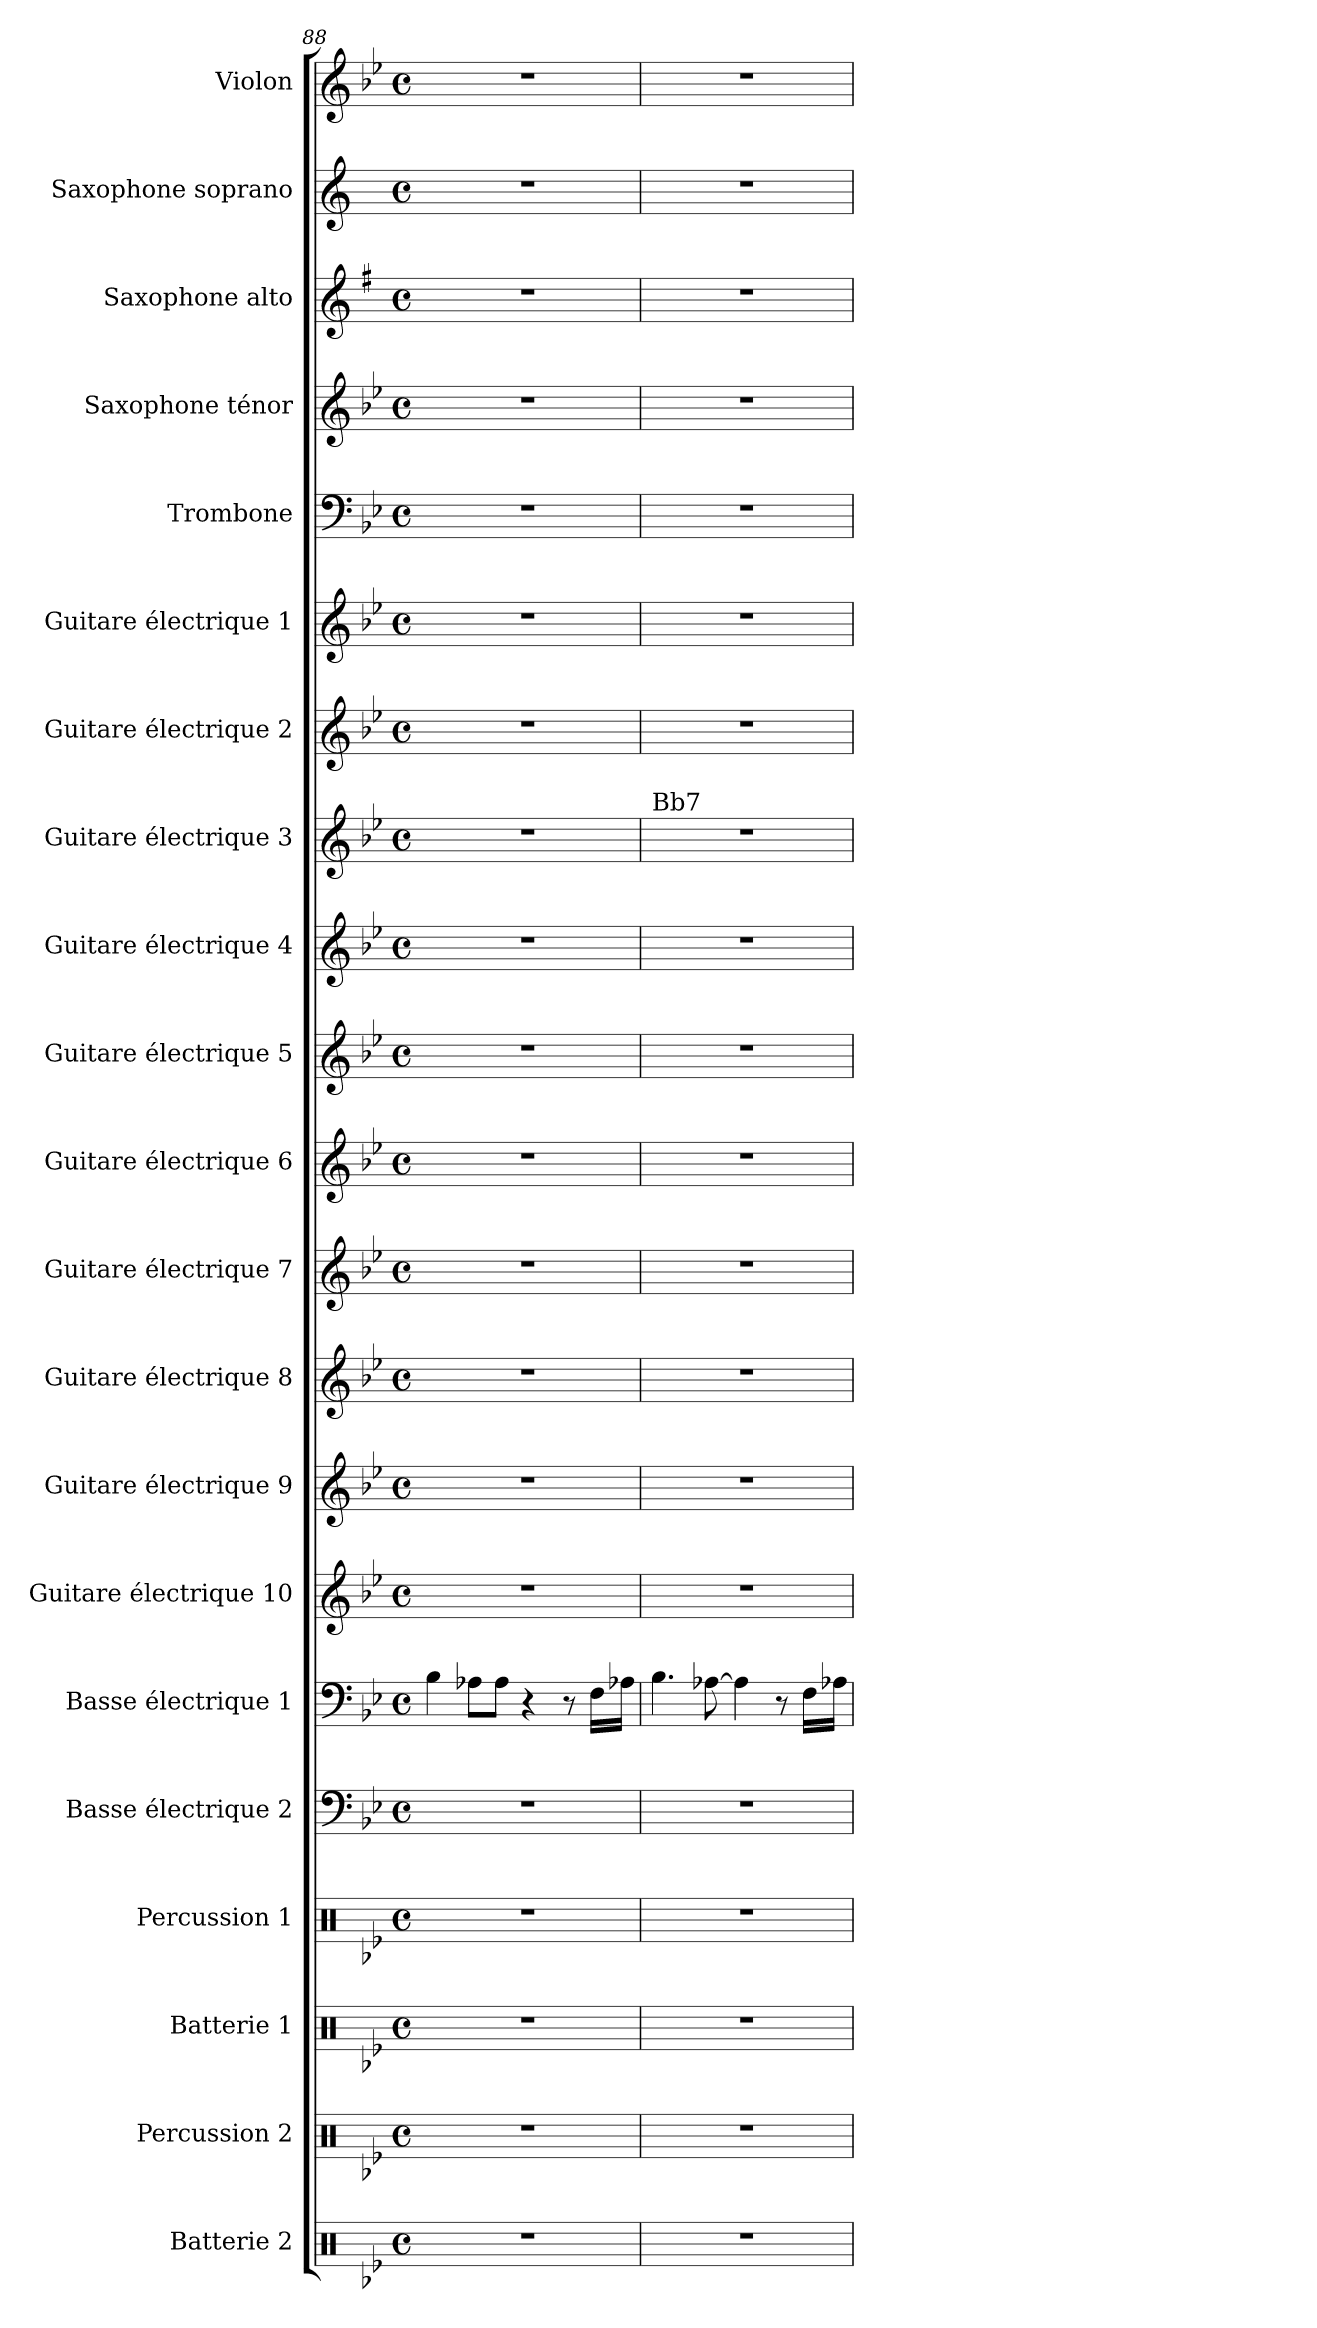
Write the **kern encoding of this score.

**kern	**kern	**kern	**kern	**kern	**kern	**kern	**kern	**kern	**kern	**kern	**kern	**kern	**kern	**kern	**kern	**kern	**kern	**kern	**kern	**kern
*part21	*part20	*part19	*part18	*part17	*part16	*part15	*part14	*part13	*part12	*part11	*part10	*part9	*part8	*part7	*part6	*part5	*part4	*part3	*part2	*part1
*staff21	*staff20	*staff19	*staff18	*staff17	*staff16	*staff15	*staff14	*staff13	*staff12	*staff11	*staff10	*staff9	*staff8	*staff7	*staff6	*staff5	*staff4	*staff3	*staff2	*staff1
*I"Batterie 2	*I"Percussion 2	*I"Batterie 1	*I"Percussion 1	*I"Basse électrique 2	*I"Basse électrique 1	*I"Guitare électrique 10	*I"Guitare électrique 9	*I"Guitare électrique 8	*I"Guitare électrique 7	*I"Guitare électrique 6	*I"Guitare électrique 5	*I"Guitare électrique 4	*I"Guitare électrique 3	*I"Guitare électrique 2	*I"Guitare électrique 1	*I"Trombone	*I"Saxophone ténor	*I"Saxophone alto	*I"Saxophone soprano	*I"Violon
*I'Batt. 2	*I'Perc. 2	*I'Batt. 1	*I'Perc. 1	*I'B.ƒ. 2	*I'B.ƒ. 1	*I'Gtr.ƒ. 10	*I'Gtr.ƒ. 9	*I'Gtr.ƒ. 8	*I'Gtr.ƒ. 7	*I'Gtr.ƒ. 6	*I'Gtr.ƒ. 5	*I'Gtr.ƒ. 4	*I'Gtr.ƒ. 3	*I'Gtr.ƒ. 2	*I'Gtr.ƒ. 1	*I'Tbn.	*I'Sx. T.	*I'Sx. A.	*I'Sx. S.	*I'Vln.
*clefX	*clefX	*clefX	*clefX	*clefF4	*clefF4	*clefG2	*clefG2	*clefG2	*clefG2	*clefG2	*clefG2	*clefG2	*clefG2	*clefG2	*clefG2	*clefF4	*clefG2	*clefG2	*clefG2	*clefG2
*	*	*	*	*ITrd7c12	*ITrd7c12	*ITrd7c12	*ITrd7c12	*ITrd7c12	*ITrd7c12	*ITrd7c12	*ITrd7c12	*ITrd7c12	*ITrd7c12	*ITrd7c12	*ITrd7c12	*	*ITrd8c14	*ITrd5c9	*ITrd1c2	*
*k[b-e-]	*k[b-e-]	*k[b-e-]	*k[b-e-]	*k[b-e-]	*k[b-e-]	*k[b-e-]	*k[b-e-]	*k[b-e-]	*k[b-e-]	*k[b-e-]	*k[b-e-]	*k[b-e-]	*k[b-e-]	*k[b-e-]	*k[b-e-]	*k[b-e-]	*k[b-e-]	*k[b-e-]	*k[b-e-]	*k[b-e-]
*B-:	*B-:	*B-:	*B-:	*B-:	*B-:	*B-:	*B-:	*B-:	*B-:	*B-:	*B-:	*B-:	*B-:	*B-:	*B-:	*B-:	*B-:	*B-:	*B-:	*B-:
*M4/4	*M4/4	*M4/4	*M4/4	*M4/4	*M4/4	*M4/4	*M4/4	*M4/4	*M4/4	*M4/4	*M4/4	*M4/4	*M4/4	*M4/4	*M4/4	*M4/4	*M4/4	*M4/4	*M4/4	*M4/4
*met(c)	*met(c)	*met(c)	*met(c)	*met(c)	*met(c)	*met(c)	*met(c)	*met(c)	*met(c)	*met(c)	*met(c)	*met(c)	*met(c)	*met(c)	*met(c)	*met(c)	*met(c)	*met(c)	*met(c)	*met(c)
=88	=88	=88	=88	=88	=88	=88	=88	=88	=88	=88	=88	=88	=88	=88	=88	=88	=88	=88	=88	=88
1r	1r	1r	1r	1r	4BB-\	1r	1r	1r	1r	1r	1r	1r	1r	1r	1r	1r	1r	1r	1r	1r
.	.	.	.	.	8AA-X\L	.	.	.	.	.	.	.	.	.	.	.	.	.	.	.
.	.	.	.	.	8AA-\J	.	.	.	.	.	.	.	.	.	.	.	.	.	.	.
.	.	.	.	.	4r	.	.	.	.	.	.	.	.	.	.	.	.	.	.	.
.	.	.	.	.	8r	.	.	.	.	.	.	.	.	.	.	.	.	.	.	.
.	.	.	.	.	16FF\LL	.	.	.	.	.	.	.	.	.	.	.	.	.	.	.
.	.	.	.	.	16AA-X\JJ	.	.	.	.	.	.	.	.	.	.	.	.	.	.	.
!!LO:PB:g=z
=89	=89	=89	=89	=89	=89	=89	=89	=89	=89	=89	=89	=89	=89	=89	=89	=89	=89	=89	=89	=89
!	!	!	!	!	!	!	!	!	!	!	!	!	!LO:TX:a:t=Bb7	!	!	!	!	!	!	!
1r	1r	1r	1r	1r	4.BB-\	1r	1r	1r	1r	1r	1r	1r	1r	1r	1r	1r	1r	1r	1r	1r
.	.	.	.	.	[8AA-\	.	.	.	.	.	.	.	.	.	.	.	.	.	.	.
.	.	.	.	.	4AA-\]	.	.	.	.	.	.	.	.	.	.	.	.	.	.	.
.	.	.	.	.	8r	.	.	.	.	.	.	.	.	.	.	.	.	.	.	.
.	.	.	.	.	16FF\LL	.	.	.	.	.	.	.	.	.	.	.	.	.	.	.
.	.	.	.	.	16AA-X\JJ	.	.	.	.	.	.	.	.	.	.	.	.	.	.	.
=	=	=	=	=	=	=	=	=	=	=	=	=	=	=	=	=	=	=	=	=
*-	*-	*-	*-	*-	*-	*-	*-	*-	*-	*-	*-	*-	*-	*-	*-	*-	*-	*-	*-	*-
